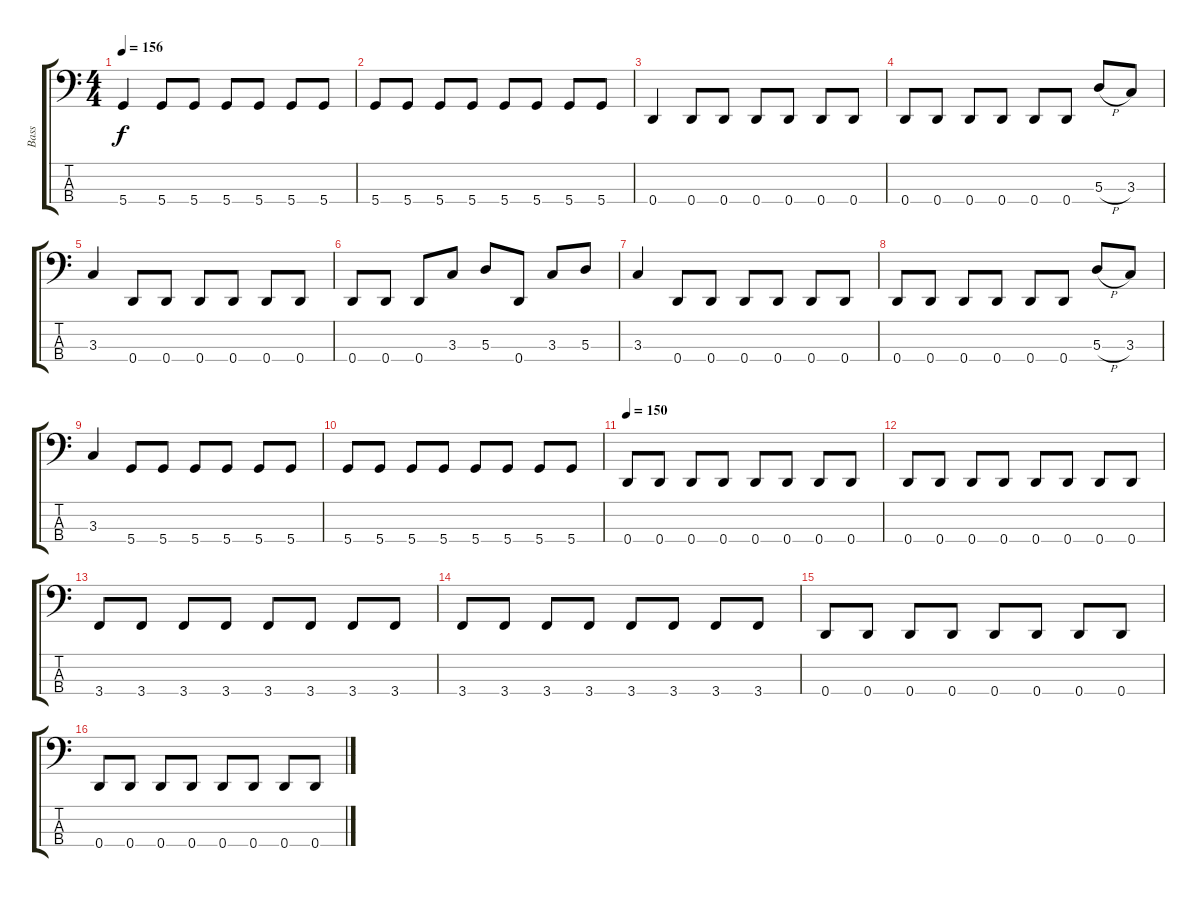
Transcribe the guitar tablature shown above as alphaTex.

\track ("Bass" "Bass") {instrument electricbasspick}
\staff {score tabs}
\tuning (G2 D2 A1 D1) {hide}
\ts (4 4)
\tempo 156
\clef f4
\ks c
5.4.4{dy f} 5.4.8 5.4.8 5.4.8 5.4.8 5.4.8 5.4.8 |
5.4.8 5.4.8 5.4.8 5.4.8 5.4.8 5.4.8 5.4.8 5.4.8 |
0.4.4 0.4.8 0.4.8 0.4.8 0.4.8 0.4.8 0.4.8 |
0.4.8 0.4.8 0.4.8 0.4.8 0.4.8 0.4.8 5.3{h}.8 3.3.8 |
3.3.4 0.4.8 0.4.8 0.4.8 0.4.8 0.4.8 0.4.8 |
0.4.8 0.4.8 0.4.8 3.3.8 5.3.8 0.4.8 3.3.8 5.3.8 |
3.3.4 0.4.8 0.4.8 0.4.8 0.4.8 0.4.8 0.4.8 |
0.4.8 0.4.8 0.4.8 0.4.8 0.4.8 0.4.8 5.3{h}.8 3.3.8 |
3.3.4 5.4.8 5.4.8 5.4.8 5.4.8 5.4.8 5.4.8 |
5.4.8 5.4.8 5.4.8 5.4.8 5.4.8 5.4.8 5.4.8 5.4.8 |
\tempo 150
0.4.8 0.4.8 0.4.8 0.4.8 0.4.8 0.4.8 0.4.8 0.4.8 |
0.4.8 0.4.8 0.4.8 0.4.8 0.4.8 0.4.8 0.4.8 0.4.8 |
3.4.8 3.4.8 3.4.8 3.4.8 3.4.8 3.4.8 3.4.8 3.4.8 |
3.4.8 3.4.8 3.4.8 3.4.8 3.4.8 3.4.8 3.4.8 3.4.8 |
0.4.8 0.4.8 0.4.8 0.4.8 0.4.8 0.4.8 0.4.8 0.4.8 |
0.4.8 0.4.8 0.4.8 0.4.8 0.4.8 0.4.8 0.4.8 0.4.8
